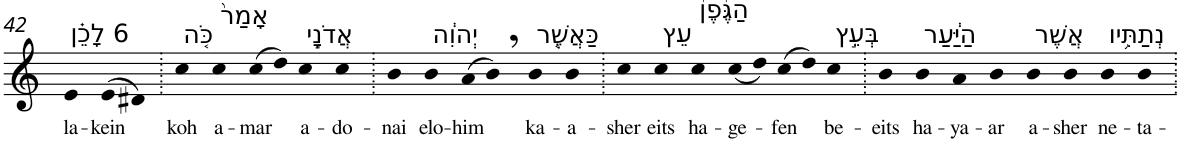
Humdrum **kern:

**kern	**text
*part1	*part1
*staff1	*staff1
*I"Piano	*
*I'Pno	*
!!LO:PB:g=z
*clefG2	*
*k[]	*
=42	=42
!LO:TX:a:t=6 לָכֵ֗ן	!
!	!LO:LY:b
4e	la-
!	!LO:LY:b
(>8e	-kein
8d#X)	.
=43.	=43.
!LO:TX:a:t=כֹּ֤ה	!
!	!LO:LY:b
4cc	koh
!LO:TX:a:t=אָמַר֙	!
!	!LO:LY:b
4cc	a-
!	!LO:LY:b
(>8cc	-mar
8dd)	.
!LO:TX:a:t=אֲדֹנָ֣י	!
!	!LO:LY:b
4cc	a-
!	!LO:LY:b
4cc	-do-
=44.	=44.
!	!LO:LY:b
4b	-nai
!LO:TX:a:t=יְהוִ֔ה	!
!	!LO:LY:b
4b	elo-
!	!LO:LY:b
(>8a	-him
8b,)	.
!LO:TX:a:t=כַּאֲשֶׁ֤ר	!
!	!LO:LY:b
4b	ka-
!	!LO:LY:b
4b	-a-
=45.	=45.
!	!LO:LY:b
4cc	-sher
!LO:TX:a:t=עֵץ	!
!	!LO:LY:b
4cc	eits
!LO:TX:a:t=הַגֶּ֙פֶן֙	!
!	!LO:LY:b
4cc	ha-
!	!LO:LY:b
(<8cc	-ge-
8dd)	.
!	!LO:LY:b
(>8cc	-fen
8dd)	.
!LO:TX:a:t=בְּעֵ֣ץ	!
!	!LO:LY:b
4cc	be-
=46.	=46.
!	!LO:LY:b
4b	-eits
!LO:TX:a:t=הַיַּ֔עַר	!
!	!LO:LY:b
4b	ha-
!	!LO:LY:b
4a	-ya-
!	!LO:LY:b
4b	-ar
!LO:TX:a:t=אֲשֶׁר	!
!	!LO:LY:b
4b	a-
!	!LO:LY:b
4b	-sher
!LO:TX:a:t=נְתַתִּ֥יו	!
!	!LO:LY:b
4b	ne-
!	!LO:LY:b
4b	-ta-
=.	=.
*-	*-
